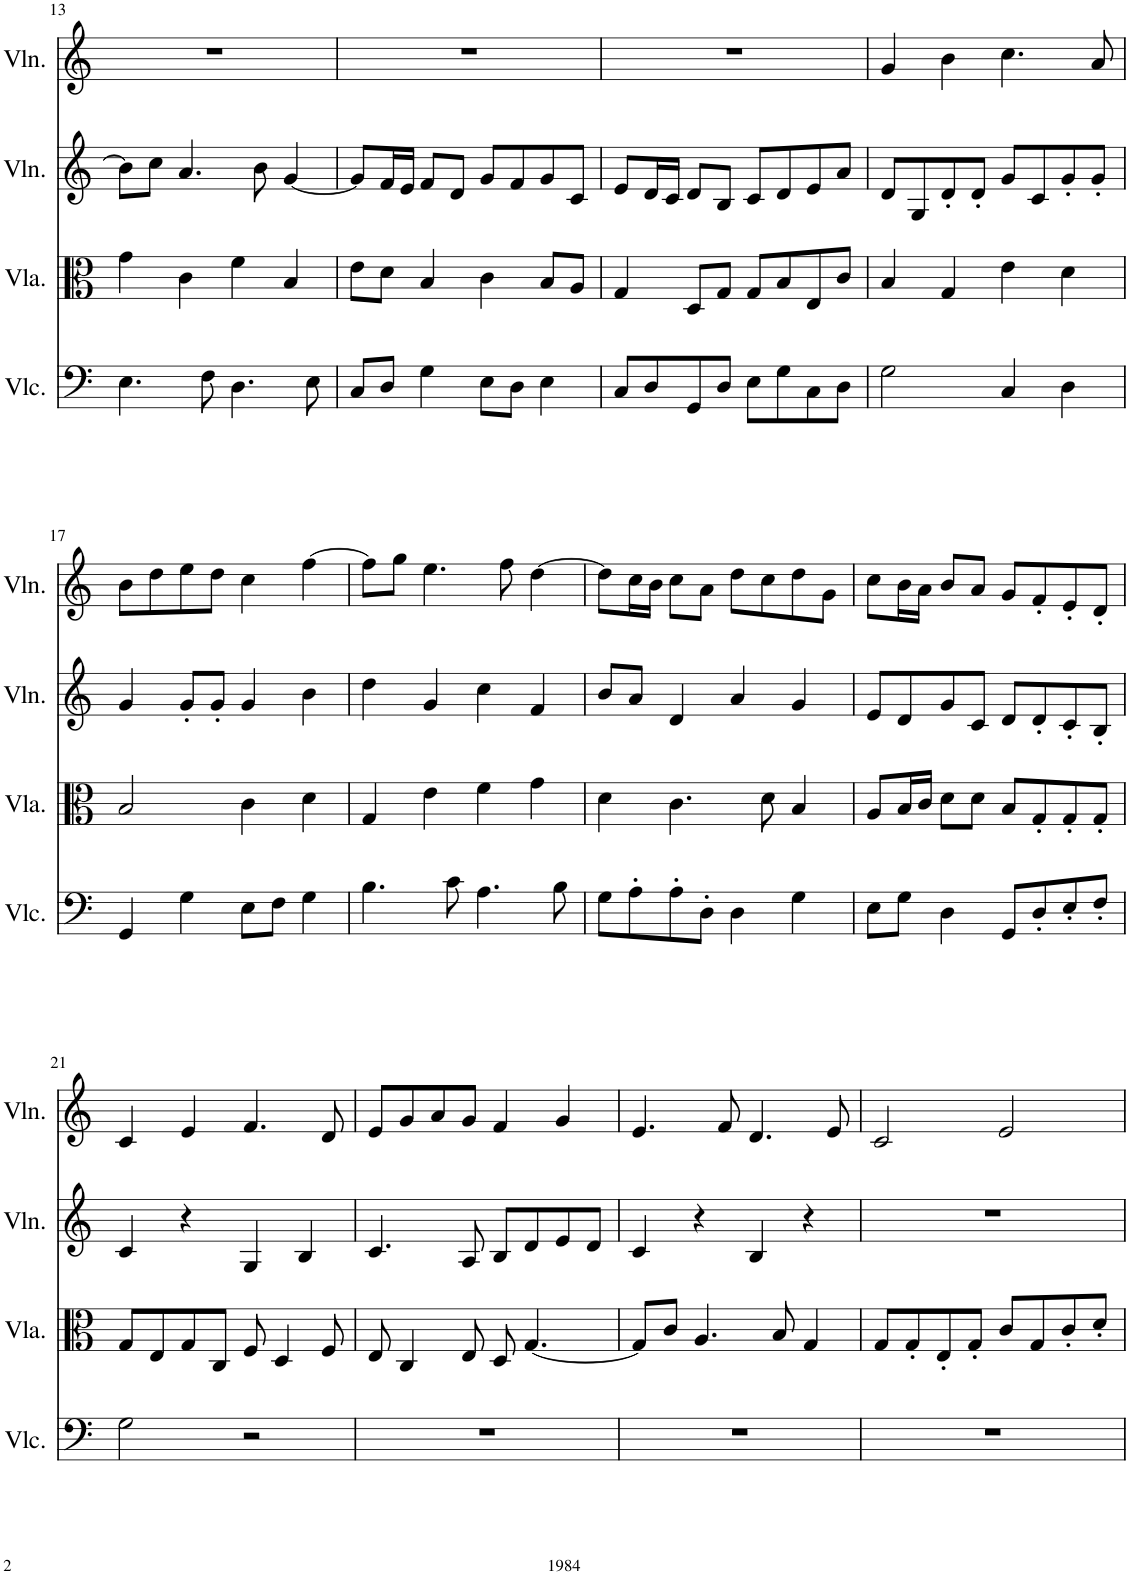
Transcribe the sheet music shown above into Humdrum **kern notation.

**kern	**kern	**kern	**kern
*part4	*part3	*part2	*part1
*staff4	*staff3	*staff2	*staff1
*I"Violoncello	*I"Viola	*I"Violin	*I"Violin
*I'Vlc.	*I'Vla.	*I'Vln.	*I'Vln.
!!LO:PB:g=z
*clefF4	*clefC3	*clefG2	*clefG2
*k[]	*k[]	*k[]	*k[]
*M4/4	*M4/4	*M4/4	*M4/4
=13	=13	=13	=13
4.E\	4g\	8b\L]	1r
.	.	8cc\J	.
.	4c\	4.a/	.
8F\	.	.	.
4.D\	4f\	.	.
.	.	8b\	.
.	4B/	[4g/	.
8E\	.	.	.
=14	=14	=14	=14
8C/L	8e\L	8g/L]	1r
8D/J	8d\J	16f/L	.
.	.	16e/JJ	.
4G\	4B/	8f/L	.
.	.	8d/J	.
8E\L	4c\	8g/L	.
8D\J	.	8f/	.
4E\	8B/L	8g/	.
.	8A/J	8c/J	.
=15	=15	=15	=15
8C/L	4G/	8e/L	1r
8D/	.	16d/L	.
.	.	16c/JJ	.
8GG/	8D/L	8d/L	.
8D/J	8G/J	8B/J	.
8E\L	8G/L	8c/L	.
8G\	8B/	8d/	.
8C\	8E/	8e/	.
8D\J	8c/J	8a/J	.
=16	=16	=16	=16
2G\	4B/	8d/L	4g/
.	.	8G/	.
.	4G/	8d'/	4b\
.	.	8d'/J	.
4C/	4e\	8g/L	4.cc\
.	.	8c/	.
4D\	4d\	8g'/	.
.	.	8g'/J	8a/
!!LO:LB:g=z
=17	=17	=17	=17
4GG/	2B/	4g/	8b\L
.	.	.	8dd\
4G\	.	8g'/L	8ee\
.	.	8g'/J	8dd\J
8E\L	4c\	4g/	4cc\
8F\J	.	.	.
4G\	4d\	4b\	[4ff\
=18	=18	=18	=18
4.B\	4G/	4dd\	8ff\L]
.	.	.	8gg\J
.	4e\	4g/	4.ee\
8c\	.	.	.
4.A\	4f\	4cc\	.
.	.	.	8ff\
.	4g\	4f/	[4dd\
8B\	.	.	.
=19	=19	=19	=19
8G\L	4d\	8b/L	8dd\L]
8A'\	.	8a/J	16cc\L
.	.	.	16b\JJ
8A'\	4.c\	4d/	8cc\L
8D'\J	.	.	8a\J
4D\	.	4a/	8dd\L
.	8d\	.	8cc\
4G\	4B/	4g/	8dd\
.	.	.	8g\J
=20	=20	=20	=20
8E\L	8A/L	8e/L	8cc\L
8G\J	16B/L	8d/	16b\L
.	16c/JJ	.	16a\JJ
4D\	8d\L	8g/	8b/L
.	8d\J	8c/J	8a/J
8GG/L	8B/L	8d/L	8g/L
8D'/	8G'/	8d'/	8f'/
8E'/	8G'/	8c'/	8e'/
8F'/J	8G'/J	8B'/J	8d'/J
!!LO:LB:g=z
=21	=21	=21	=21
2G\	8G/L	4c/	4c/
.	8E/	.	.
.	8G/	4r	4e/
.	8C/J	.	.
2r	8F/	4G/	4.f/
.	4D/	.	.
.	.	4B/	.
.	8F/	.	8d/
=22	=22	=22	=22
1r	8E/	4.c/	8e/L
.	4C/	.	8g/
.	.	.	8a/
.	8E/	8A/	8g/J
.	8D/	8B/L	4f/
.	[4.G/	8d/	.
.	.	8e/	4g/
.	.	8d/J	.
=23	=23	=23	=23
1r	8G/L]	4c/	4.e/
.	8c/J	.	.
.	4.A/	4r	.
.	.	.	8f/
.	.	4B/	4.d/
.	8B/	.	.
.	4G/	4r	.
.	.	.	8e/
=24	=24	=24	=24
1r	8G/L	1r	2c/
.	8G'/	.	.
.	8E'/	.	.
.	8G'/J	.	.
.	8c/L	.	2e/
.	8G/	.	.
.	8c'/	.	.
.	8d'/J	.	.
=	=	=	=
*-	*-	*-	*-
